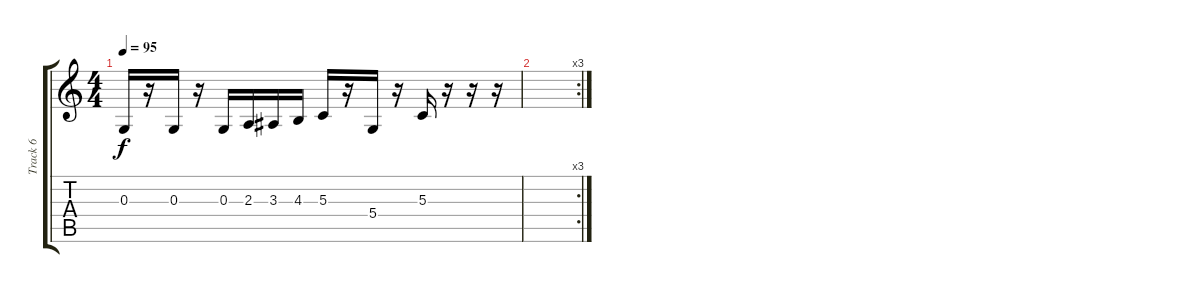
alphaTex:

\track ("Track 6" "Track 6") {instrument trumpet}
\staff {score tabs}
\tuning (E4 B3 G3 D3 A2 E2) {hide}
\ts (4 4)
\tempo 95
\clef g2
\ks c
0.3.16{dy f} r.16 0.3.16 r.16 0.3.16 2.3.16 3.3.16 4.3.16 5.3.16 r.16 5.4.16 r.16 5.3.16 r.16 r.16 r.16 |
\rc 3
